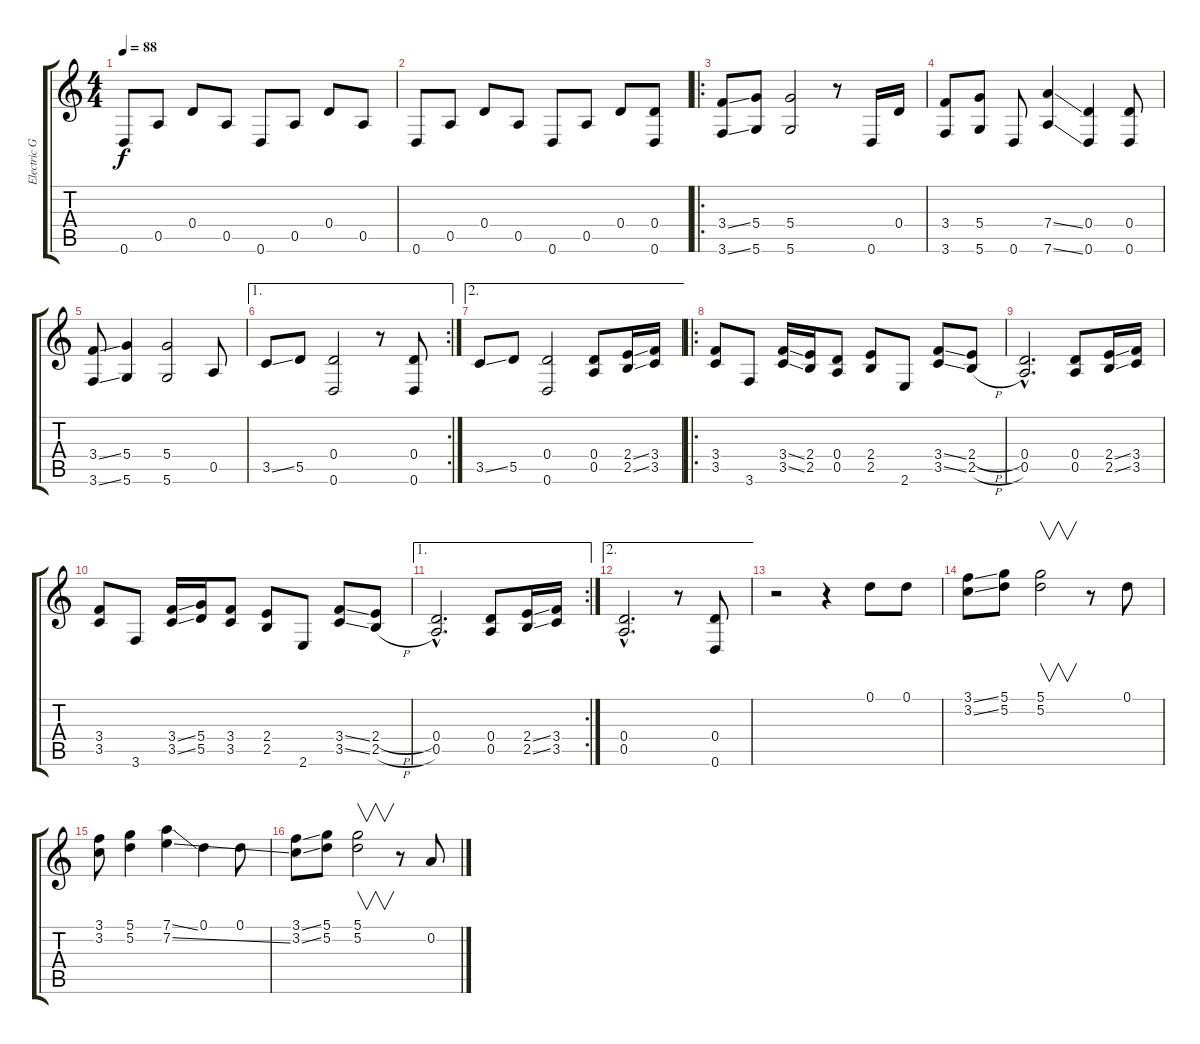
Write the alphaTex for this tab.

\track ("Electric Guitar" "Electric G") {instrument electricguitarjazz}
\staff {score tabs}
\tuning (D4 A3 D3 D3 A2 D2) {hide}
\ts (4 4)
\tempo 88
\clef g2
\ks c
0.6.8{dy f instrument electricguitarjazz} 0.5.8 0.4.8 0.5.8 0.6.8 0.5.8 0.4.8 0.5.8 |
0.6.8 0.5.8 0.4.8 0.5.8 0.6.8 0.5.8 0.4.8 (0.4 0.6).8 |
\ro
(3.4{ss} 3.6{ss}).8 (5.4 5.6).8 (5.4 5.6).2 r.8 0.6.16 0.4.16 |
(3.4 3.6).8 (5.4 5.6).8 0.6.8 (7.4{ss} 7.6{ss}).4 (0.4 0.6).4 (0.4 0.6).8 |
(3.4{ss} 3.6{ss}).8 (5.4 5.6).4 (5.4 5.6).2 0.5.8 |
\ae 1
\rc 2
3.5{ss}.8 5.5.8 (0.4 0.6).2 r.8 (0.4 0.6).8 |
\ae 2
3.5{ss}.8 5.5.8 (0.4 0.6).2 (0.4 0.5).8 (2.4{ss} 2.5{ss}).16 (3.4 3.5).16 |
\ro
(3.4 3.5).8 3.6.8 (3.4{ss} 3.5{ss}).16 (2.4 2.5).16 (0.4 0.5).8 (2.4 2.5).8 2.6.8 (3.4{ss} 3.5{ss}).8 (2.4{h} 2.5{h}).8 |
(0.4{hac} 0.5{hac}).2{d} (0.4 0.5).8 (2.4{ss} 2.5{ss}).16 (3.4 3.5).16 |
(3.4 3.5).8 3.6.8 (3.4{ss} 3.5{ss}).16 (5.4 5.5).16 (3.4 3.5).8 (2.4 2.5).8 2.6.8 (3.4{ss} 3.5{ss}).8 (2.4{h} 2.5{h}).8 |
\ae 1
\rc 2
(0.4{hac} 0.5{hac}).2{d} (0.4 0.5).8 (2.4{ss} 2.5{ss}).16 (3.4 3.5).16 |
\ae 2
(0.4{hac} 0.5{hac}).2{d} r.8 (0.4 0.6).8 |
r.2 r.4 0.1.8 0.1.8 |
(3.1{ss} 3.2{ss}).8 (5.1 5.2).8 (5.1 5.2).2{v} r.8 0.1.8 |
(3.1 3.2).8 (5.1 5.2).4 (7.1{ss} 7.2{ss}).4 0.1.4 0.1.8 |
(3.1{ss} 3.2{ss}).8 (5.1 5.2).8 (5.1 5.2).2{v} r.8 0.2{ss}.8
